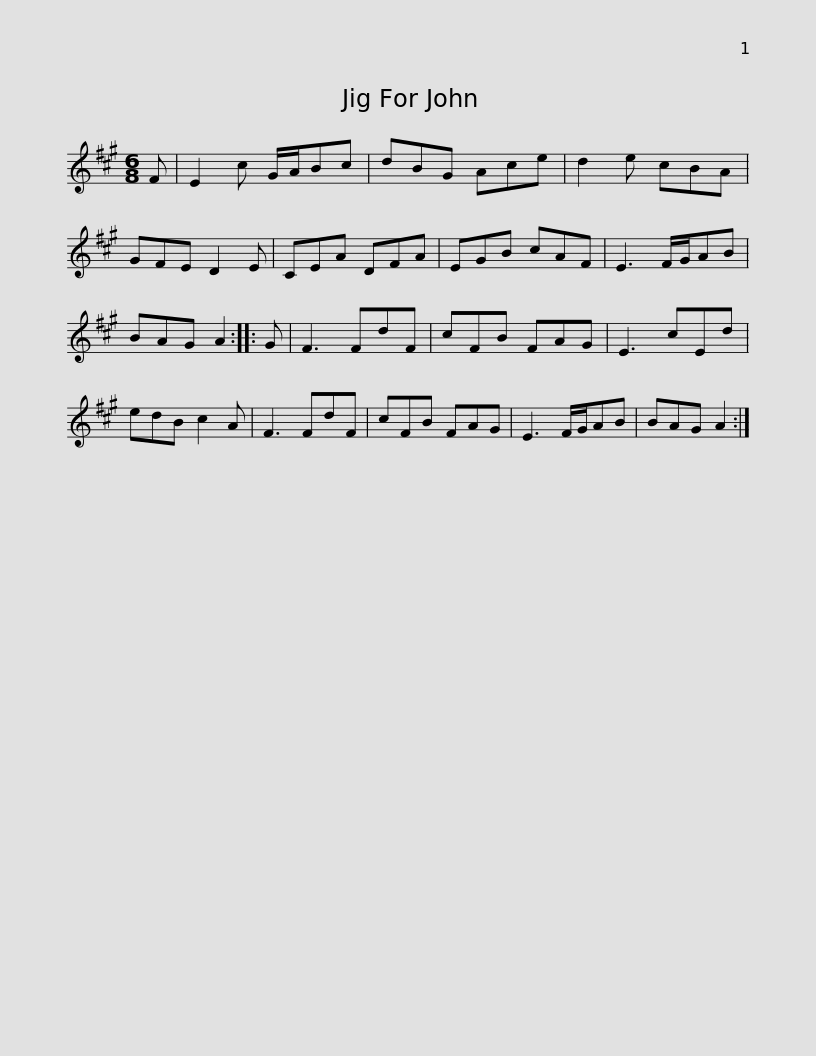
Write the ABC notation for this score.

X:1
L:1/8
M:6/8
I:linebreak $
K:A
V:1 treble
V:1
 F | E2 c G/A/Bc | dBG Ace | d2 e cBA | GFE D2 E | %5
 CEA DFA | EGB cAF | E3 F/G/AB |$ BAG A2 :: G | %10
 F3 FdF | cFB FAG | E3 cEd | edB c2 A | F3 FdF | %15
 cFB FAG | E3 F/G/AB |$ BAG A2 :| %18
